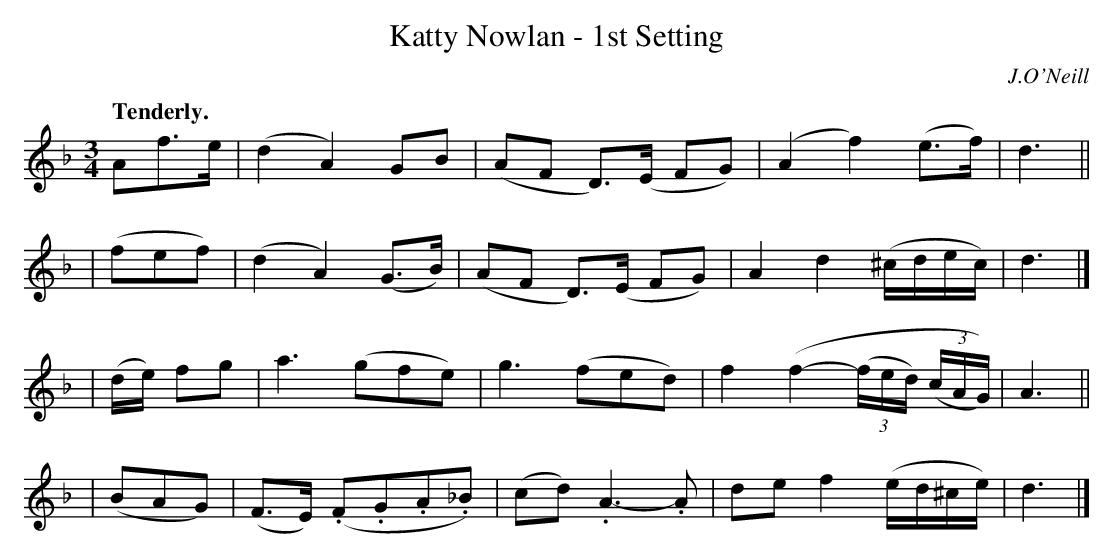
X:1
T: Katty Nowlan - 1st Setting
Q: "Tenderly."
O: J.O'Neill
M: 3/4
L: 1/8
K: Dm
   Af>e | (d2A2)GB    | (AF D)>(E FG) | (A2f2)(e>f) | d3 ||
| (fef) | (d2A2)(G>B) | (AF D)>(E FG) | A2d2 (^c/d/e/c/) | d3 |]
| (d/e/) fg | a3(gfe) | g3(fed) | f2(f2-(3(f/e/d/) (3(c/A/G/)) | A3 ||
| (BAG) | (F>E) (.F.G.A._B) | (cd).A3-.A | def2(e/d/^c/e/) | d3 |]
